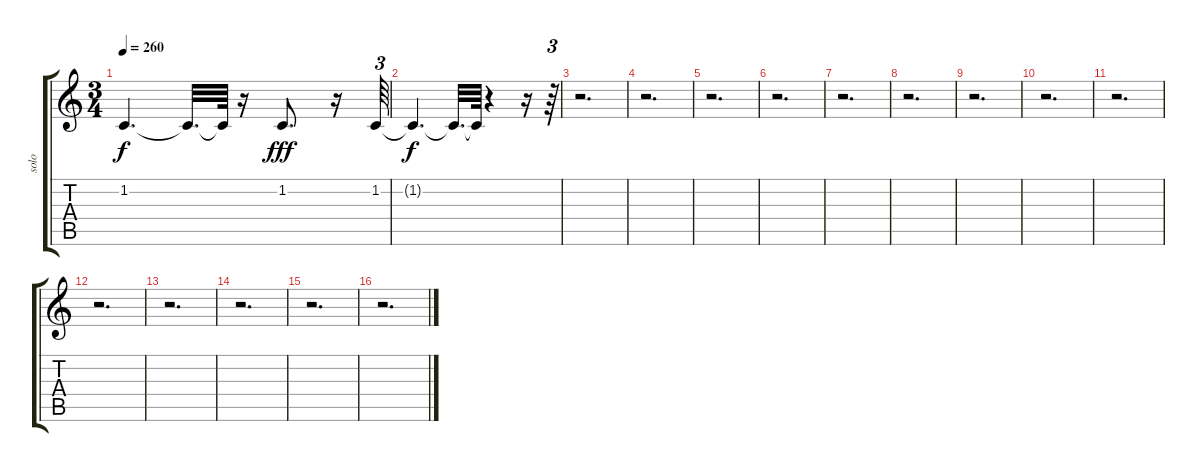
\track ("solo" "solo") {instrument tangoaccordion}
\staff {score tabs}
\tuning (E4 B3 G3 D3 A2 E2) {hide}
\ts (3 4)
\tempo 260
\clef g2
\ks c
1.2{t}.4{d dy f} 1.2{t}.32{d} 1.2{t}.64 r.16 1.2.8{d dy fff} r.16 1.2.64{tu (3 2)} |
1.2{t}.4{d dy f} 1.2{t}.32{d} 1.2{t}.64 r.4 r.16 r.64{tu (3 2)} |
r.2{d} |
r.2{d} |
r.2{d} |
r.2{d} |
r.2{d} |
r.2{d} |
r.2{d} |
r.2{d} |
r.2{d} |
r.2{d} |
r.2{d} |
r.2{d} |
r.2{d} |
r.2{d}
